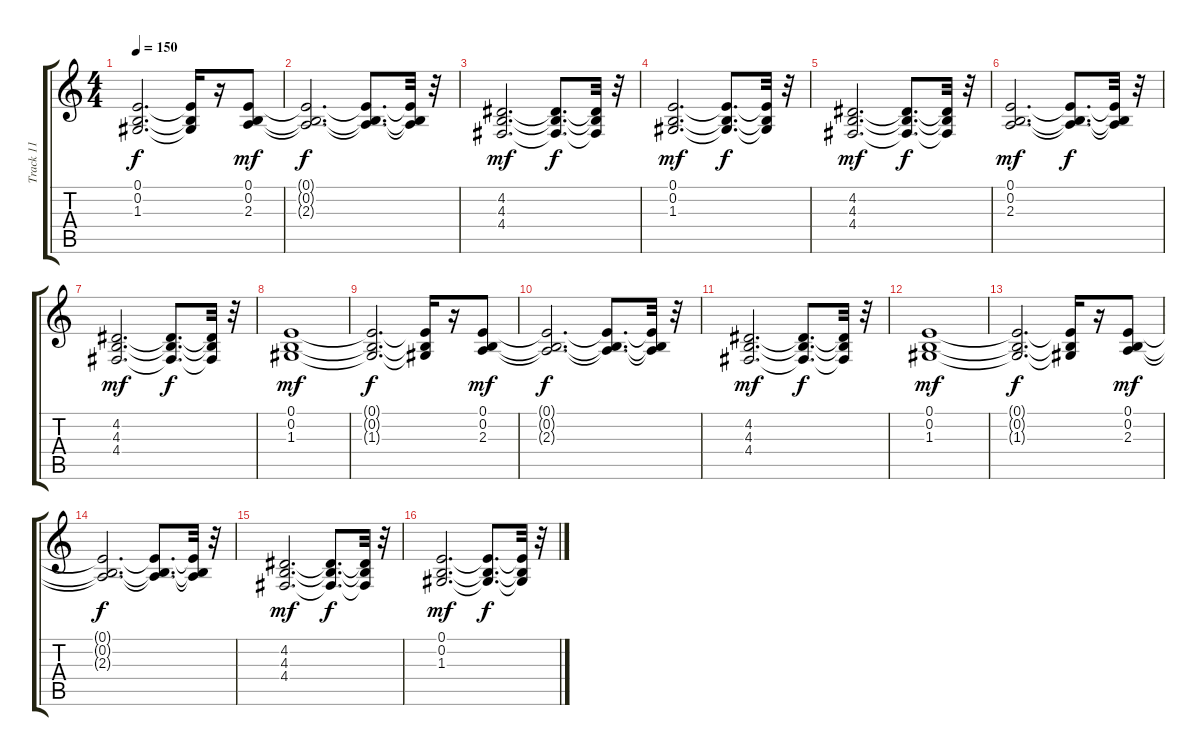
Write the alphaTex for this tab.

\track ("Track 11" "Track 11") {instrument pad2warm}
\staff {score tabs}
\tuning (E4 B3 G3 D3 A2 E2) {hide}
\ts (4 4)
\tempo 150
\clef g2
\ks c
(0.1{t} 0.2{t} 1.3{t}).2{d dy f} (0.1{t} 0.2{t} 1.3{t}).16 r.16 (0.1 0.2 2.3).8{dy mf} |
(0.1{t} 0.2{t} 2.3{t}).2{d dy f} (0.1{t} 0.2{t} 2.3{t}).8{d} (0.1{t} 0.2{t} 2.3{t}).32 r.32 |
(4.2 4.3 4.4).2{d dy mf} (4.2{t} 4.3{t} 4.4{t}).8{d dy f} (4.2{t} 4.3{t} 4.4{t}).32 r.32 |
(0.1 0.2 1.3).2{d dy mf} (0.1{t} 0.2{t} 1.3{t}).8{d dy f} (0.1{t} 0.2{t} 1.3{t}).32 r.32 |
(4.2 4.3 4.4).2{d dy mf} (4.2{t} 4.3{t} 4.4{t}).8{d dy f} (4.2{t} 4.3{t} 4.4{t}).32 r.32 |
(0.1 0.2 2.3).2{d dy mf} (0.1{t} 0.2{t} 2.3{t}).8{d dy f} (0.1{t} 0.2{t} 2.3{t}).32 r.32 |
(4.2 4.3 4.4).2{d dy mf} (4.2{t} 4.3{t} 4.4{t}).8{d dy f} (4.2{t} 4.3{t} 4.4{t}).32 r.32 |
(0.1 0.2 1.3).1{dy mf} |
(0.1{t} 0.2{t} 1.3{t}).2{d dy f} (0.1{t} 0.2{t} 1.3{t}).16 r.16 (0.1 0.2 2.3).8{dy mf} |
(0.1{t} 0.2{t} 2.3{t}).2{d dy f} (0.1{t} 0.2{t} 2.3{t}).8{d} (0.1{t} 0.2{t} 2.3{t}).32 r.32 |
(4.2 4.3 4.4).2{d dy mf} (4.2{t} 4.3{t} 4.4{t}).8{d dy f} (4.2{t} 4.3{t} 4.4{t}).32 r.32 |
(0.1 0.2 1.3).1{dy mf} |
(0.1{t} 0.2{t} 1.3{t}).2{d dy f} (0.1{t} 0.2{t} 1.3{t}).16 r.16 (0.1 0.2 2.3).8{dy mf} |
(0.1{t} 0.2{t} 2.3{t}).2{d dy f} (0.1{t} 0.2{t} 2.3{t}).8{d} (0.1{t} 0.2{t} 2.3{t}).32 r.32 |
(4.2 4.3 4.4).2{d dy mf} (4.2{t} 4.3{t} 4.4{t}).8{d dy f} (4.2{t} 4.3{t} 4.4{t}).32 r.32 |
(0.1 0.2 1.3).2{d dy mf} (0.1{t} 0.2{t} 1.3{t}).8{d dy f} (0.1{t} 0.2{t} 1.3{t}).32 r.32
